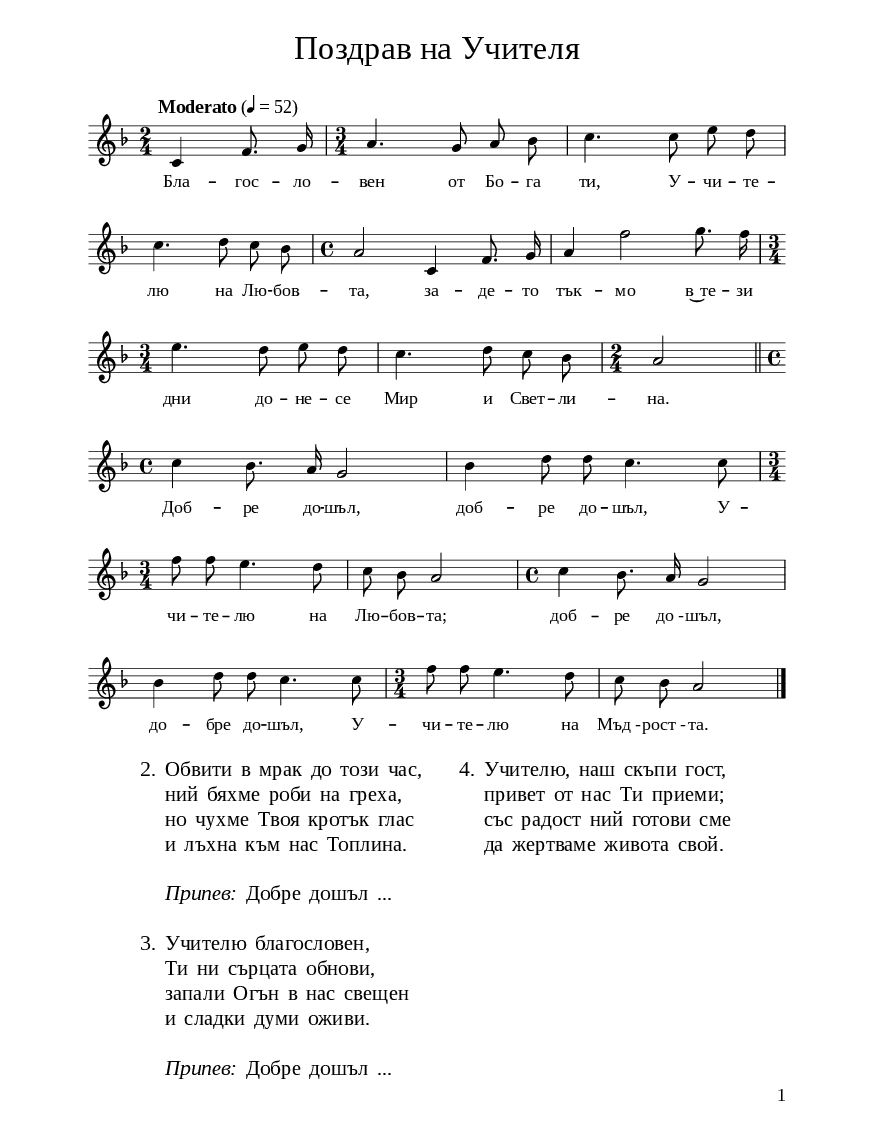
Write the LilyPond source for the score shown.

\version "2.24.2"

% include paper part and global functions
\include "include/globals.ily"

\bookpart {
  \label #'ref044
  \tocItem \markup "Поздрав на Учителя"
  \include "include/bookpart-paper.ily"
  \score {
    \include "include/score-layout.ily"

    \new Voice \absolute  {
      \clef treble
      \key f \major
      \time 2/4
      \tempoFunc "Moderato" 4 "52"
      \autoBeamOff


      c'4 f'8. g'16 | \time 3/4 a'4. g'8 a' bes' | c''4. c''8 e'' d'' | \break

      c''4. d''8 c'' bes'  | \time 4/4  a'2 c'4 f'8. g'16 | a'4 f''2 g''8. f''16  | \break

      \time 3/4  e''4. d''8 e'' d'' | c''4. d''8 c'' bes'  | \time 2/4 a'2 \bar"||" \break  \time 4/4  c''4   bes'8. a'16 g'2|

      bes'4  d''8 d'' c''4. c''8  | \break

      \time 3/4  f''8 f'' e''4.  d''8 | c'' bes' a'2 | \time 4/4 c''4  bes'8. a'16 g'2 \break |

      bes'4 d''8 d'' c''4. c''8 \time 3/4  f''8 f'' e''4. d''8 | c'' bes' a'2 \bar "|."

    }

    \addlyrics {
      Бла -- гос -- ло -- вен от Бо -- га ти, У -- чи -- те --
      лю на Лю -- бов -- та, за -- де -- то тък -- мо
      в~те -- зи дни до -- не -- се Мир и Свет -- ли -- на.
      Доб -- ре до -- шъл, доб -- ре до -- шъл,
      У -- чи -- те -- лю на Лю -- бов -- та; доб --
      ре "до -" -- шъл, до -- бре до -- шъл, У -- чи --
      те -- лю на "Мъд -" -- "рост -" -- та.
    }

    \header {
      title = \titleFunc "Поздрав на Учителя" "Pozdrav na Učitelja"
    }

    \midi{}

  } % score

  \markup \fontsize #bgCoupletFontSize {
    \hspace #5
    \override #`(baseline-skip . ,bgCoupletBaselineSkip)
    \column {
      \line { 2. Обвити в мрак до този час, }
      \line { "   " ний бяхме роби на греха, }

      \line { "   " но чухме Твоя кротък глас }

      \line { "   " и лъхна към нас Топлина. }
      \line { "   " }

      \line { "   " \italic{Припев: } Добре дошъл ... }
      \line { "   " }
      \line { 3. Учителю благословен, }

      \line { "   " Ти ни сърцата обнови, }

      \line { "   " запали Огън в нас свещен }

      \line { "   " и сладки думи оживи. }

      \line { "   " }

      \line { "   " \italic{Припев:} Добре дошъл ... }

    }

    \hspace #3
    \override #`(baseline-skip . ,bgCoupletBaselineSkip)
    \column {
      \line { 4. Учителю, наш скъпи гост, }

      \line { "   " привет от нас Ти приеми; }

      \line { "   " със радост ний готови сме }

      \line { "   " да жертваме живота свой. }
    }



  } % markup



} % bookpart
